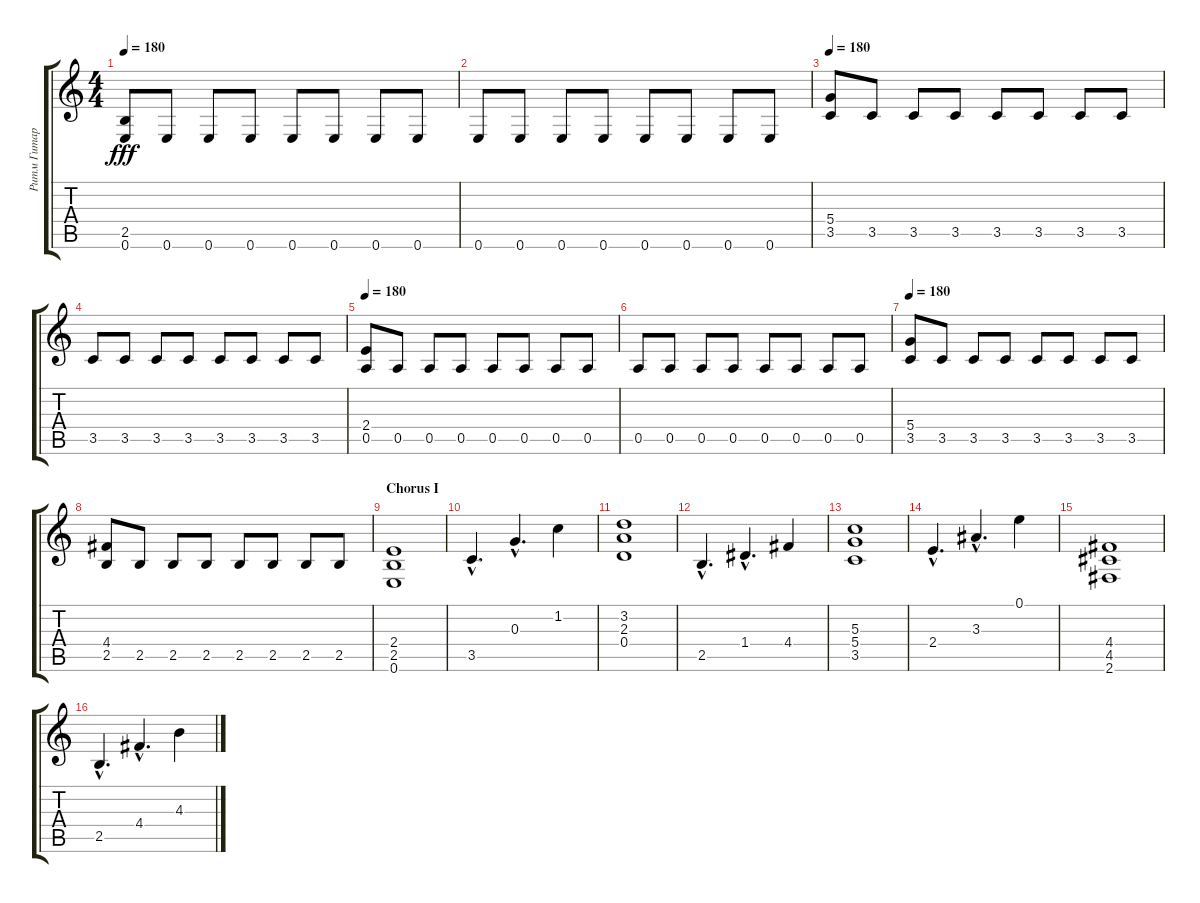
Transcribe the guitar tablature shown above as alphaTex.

\track ("Ритм Гитара" "Ритм Гитар") {instrument distortionguitar}
\staff {score tabs}
\tuning (E4 B3 G3 D3 A2 E2) {hide}
\ts (4 4)
\tempo 180
\clef g2
\ks c
(2.5 0.6).8{dy fff} 0.6.8 0.6.8 0.6.8 0.6.8 0.6.8 0.6.8 0.6.8 |
0.6.8 0.6.8 0.6.8 0.6.8 0.6.8 0.6.8 0.6.8 0.6.8 |
\tempo 180
(5.4 3.5).8 3.5.8 3.5.8 3.5.8 3.5.8 3.5.8 3.5.8 3.5.8 |
3.5.8 3.5.8 3.5.8 3.5.8 3.5.8 3.5.8 3.5.8 3.5.8 |
\tempo 180
(2.4 0.5).8 0.5.8 0.5.8 0.5.8 0.5.8 0.5.8 0.5.8 0.5.8 |
0.5.8 0.5.8 0.5.8 0.5.8 0.5.8 0.5.8 0.5.8 0.5.8 |
\tempo 180
(5.4 3.5).8 3.5.8 3.5.8 3.5.8 3.5.8 3.5.8 3.5.8 3.5.8 |
(4.4 2.5).8 2.5.8 2.5.8 2.5.8 2.5.8 2.5.8 2.5.8 2.5.8 |
\section ("" "Chorus I")
(2.4 2.5 0.6).1 |
3.5{hac}.4{d} 0.3{hac}.4{d} 1.2.4 |
(3.2 2.3 0.4).1 |
2.5{hac}.4{d} 1.4{hac}.4{d} 4.4.4 |
(5.3 5.4 3.5).1 |
2.4{hac}.4{d} 3.3{hac}.4{d} 0.1.4 |
(4.4 4.5 2.6).1 |
2.5{hac}.4{d} 4.4{hac}.4{d} 4.3.4
